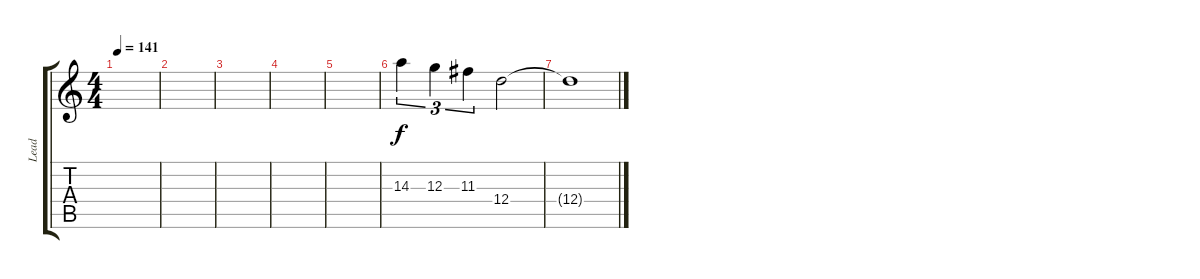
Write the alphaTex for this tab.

\track ("Lead" "Lead") {instrument electricguitarclean}
\staff {score tabs}
\tuning (E4 B3 G3 D3 A2 E2) {hide}
\ts (4 4)
\tempo 141
\clef g2
\ks c
|
|
|
|
|
14.3.4{tu (3 2)} 12.3.4{tu (3 2)} 11.3.4{tu (3 2)} 12.4.2 |
12.4{t}.1
